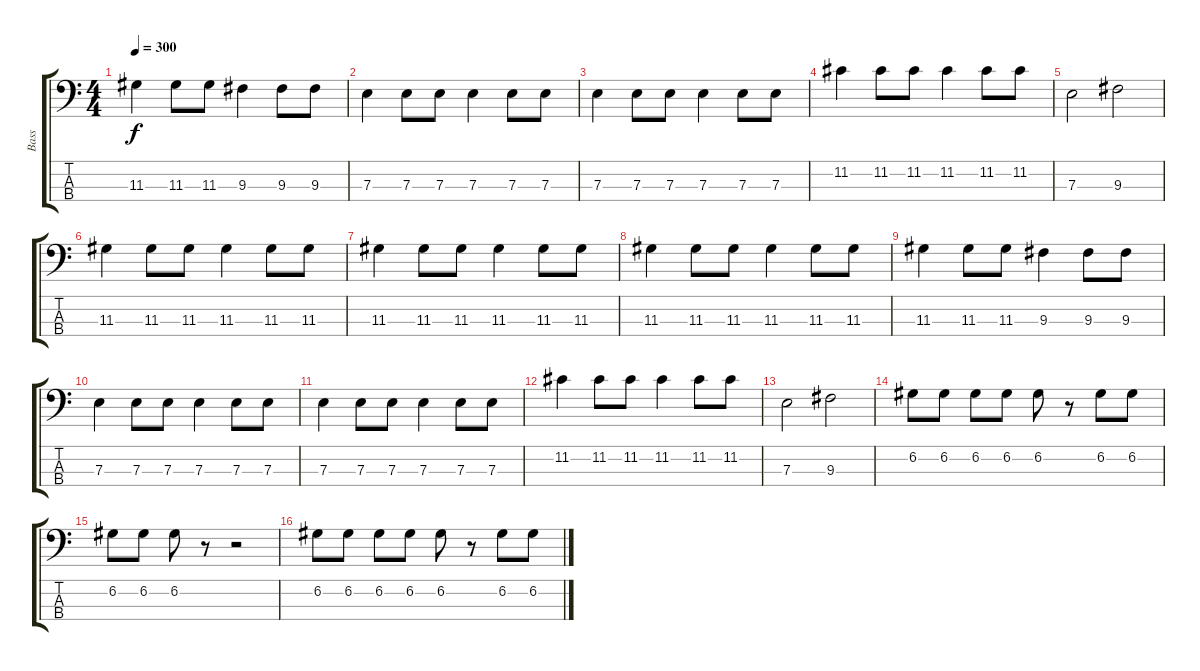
\track ("Bass" "Bass") {instrument electricbassfinger}
\staff {score tabs}
\tuning (G2 D2 A1 E1) {hide}
\ts (4 4)
\tempo 300
\clef f4
\ks c
11.3.4{dy f} 11.3.8 11.3.8 9.3.4 9.3.8 9.3.8 |
7.3.4 7.3.8 7.3.8 7.3.4 7.3.8 7.3.8 |
7.3.4 7.3.8 7.3.8 7.3.4 7.3.8 7.3.8 |
11.2.4 11.2.8 11.2.8 11.2.4 11.2.8 11.2.8 |
7.3.2 9.3.2 |
11.3.4 11.3.8 11.3.8 11.3.4 11.3.8 11.3.8 |
11.3.4 11.3.8 11.3.8 11.3.4 11.3.8 11.3.8 |
11.3.4 11.3.8 11.3.8 11.3.4 11.3.8 11.3.8 |
11.3.4 11.3.8 11.3.8 9.3.4 9.3.8 9.3.8 |
7.3.4 7.3.8 7.3.8 7.3.4 7.3.8 7.3.8 |
7.3.4 7.3.8 7.3.8 7.3.4 7.3.8 7.3.8 |
11.2.4 11.2.8 11.2.8 11.2.4 11.2.8 11.2.8 |
7.3.2 9.3.2 |
6.2.8 6.2.8 6.2.8 6.2.8 6.2.8 r.8 6.2.8 6.2.8 |
6.2.8 6.2.8 6.2.8 r.8 r.2 |
6.2.8 6.2.8 6.2.8 6.2.8 6.2.8 r.8 6.2.8 6.2.8
